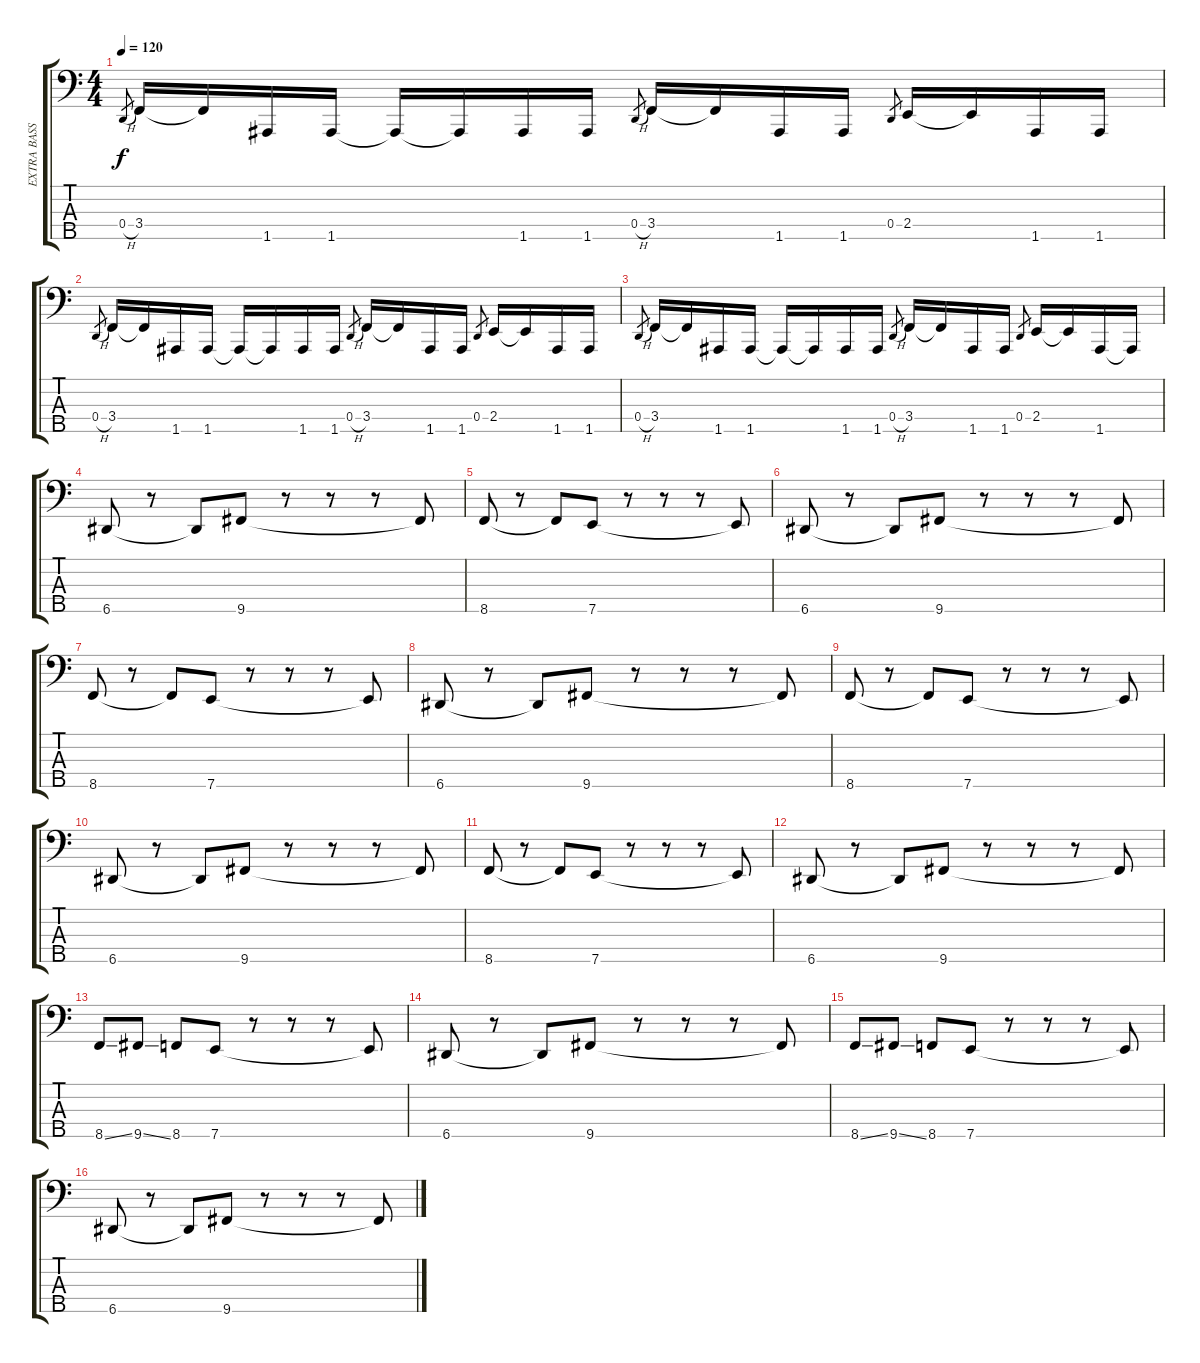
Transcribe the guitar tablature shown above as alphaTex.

\track ("EXTRA BASS" "EXTRA BASS") {instrument electricbasspick}
\staff {score tabs}
\tuning (F2 C2 G1 D1 A0) {hide}
\ts (4 4)
\tempo 120
\clef f4
\ks c
0.4{h}.8{gr dy f} 3.4.16 3.4{t}.16 1.5.16 1.5.16 1.5{t}.16 1.5{t}.16 1.5.16 1.5.16 0.4{h}.8{gr} 3.4.16 3.4{t}.16 1.5.16 1.5.16 0.4.8{gr} 2.4.16 2.4{t}.16 1.5.16 1.5.16 |
0.4{h}.8{gr} 3.4.16 3.4{t}.16 1.5.16 1.5.16 1.5{t}.16 1.5{t}.16 1.5.16 1.5.16 0.4{h}.8{gr} 3.4.16 3.4{t}.16 1.5.16 1.5.16 0.4.8{gr} 2.4.16 2.4{t}.16 1.5.16 1.5.16 |
0.4{h}.8{gr} 3.4.16 3.4{t}.16 1.5.16 1.5.16 1.5{t}.16 1.5{t}.16 1.5.16 1.5.16 0.4{h}.8{gr} 3.4.16 3.4{t}.16 1.5.16 1.5.16 0.4.8{gr} 2.4.16 2.4{t}.16 1.5.16 1.5{t}.16 |
6.5.8{instrument electricbassfinger} r.8 6.5{t}.8 9.5.8 r.8 r.8 r.8 9.5{t}.8 |
8.5.8 r.8 8.5{t}.8 7.5.8 r.8 r.8 r.8 7.5{t}.8 |
6.5.8 r.8 6.5{t}.8 9.5.8 r.8 r.8 r.8 9.5{t}.8 |
8.5.8 r.8 8.5{t}.8 7.5.8 r.8 r.8 r.8 7.5{t}.8 |
6.5.8 r.8 6.5{t}.8 9.5.8 r.8 r.8 r.8 9.5{t}.8 |
8.5.8 r.8 8.5{t}.8 7.5.8 r.8 r.8 r.8 7.5{t}.8 |
6.5.8 r.8 6.5{t}.8 9.5.8 r.8 r.8 r.8 9.5{t}.8 |
8.5.8 r.8 8.5{t}.8 7.5.8 r.8 r.8 r.8 7.5{t}.8 |
6.5.8{instrument electricbasspick} r.8 6.5{t}.8 9.5.8 r.8 r.8 r.8 9.5{t}.8 |
8.5{ss}.8 9.5{ss}.8 8.5.8 7.5.8 r.8 r.8 r.8 7.5{t}.8 |
6.5.8 r.8 6.5{t}.8 9.5.8 r.8 r.8 r.8 9.5{t}.8 |
8.5{ss}.8 9.5{ss}.8 8.5.8 7.5.8 r.8 r.8 r.8 7.5{t}.8 |
6.5.8 r.8 6.5{t}.8 9.5.8 r.8 r.8 r.8 9.5{t}.8
